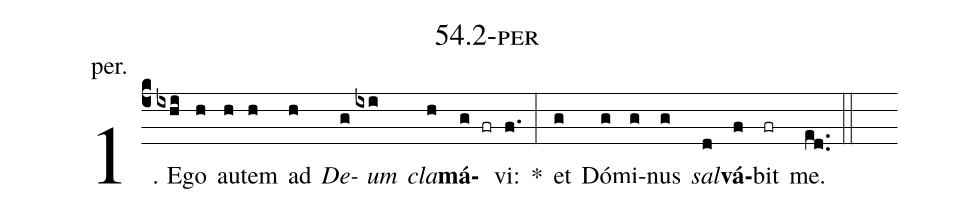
name: 54.2-per;
annotation: per.;
%%
(c4)1. E(ixhi)go(h) au(h)tem(h) ad(h) <i>De</i>(g)<i>um</i>(ixi) <i>cla</i>(h)<b>má</b>(g fr)vi:(f.) *(:) et(g) Dó(g)mi(g)nus(g) <i>sal</i>(d)<b>vá</b>(f)bit(fr) me.(ed..) (::)


%E(g) u(g) o(g) u(d) a(f) e.(ed..) (::)
